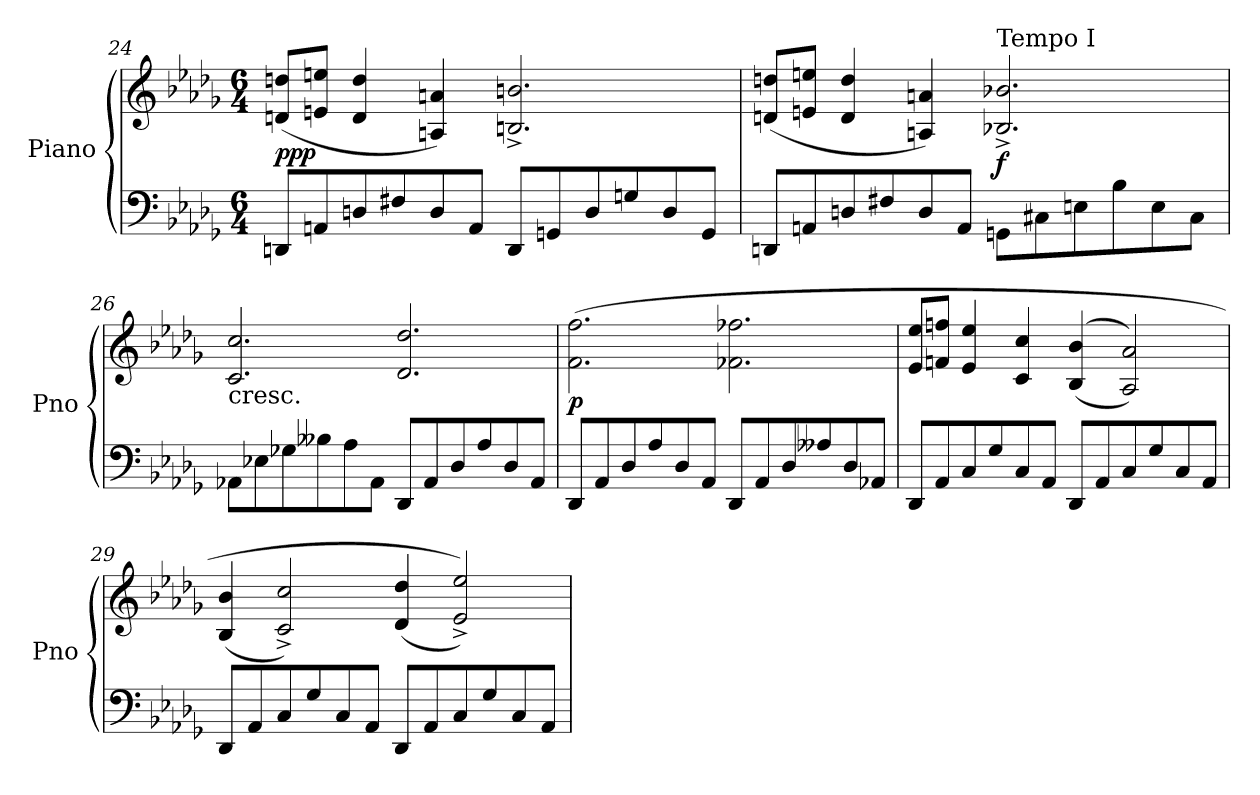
**kern	**kern	**dynam
*part1	*part1	*part1
*staff2	*staff1	*staff1/2
*I"Piano	*	*
*I'Pno	*	*
*clefF4	*clefG2	*
*k[b-e-a-d-g-]	*k[b-e-a-d-g-]	*
*D-:	*D-:	*
*M6/4	*M6/4	*
=24	=24	=24
!	!	!LO:DY:b
8DDn/L	(8dn/ 8ddn/L	ppp
8AAn/	8en/ 8een/J	.
8Dn/	4d/ 4dd/	.
8F#X/	.	.
8D/	4An/ 4an/)	.
8AA/J	.	.
8DD/L	2.Bn/^ 2.bn/^	.
8GGn/	.	.
8D/	.	.
8Gn/	.	.
8D/	.	.
8GG/J	.	.
=25	=25	=25
8DDn/L	(8dn/ 8ddn/L	.
8AAn/	8en/ 8een/J	.
8Dn/	4d/ 4dd/	.
8F#X/	.	.
8D/	4An/ 4an/)	.
8AA/J	.	.
!	!LO:TX:a:t=Tempo I	!
!	!	!LO:DY:b
8GGn\L	2.B-X/^ 2.b-X/^	f
8C#X\	.	.
8En\	.	.
8B-\	.	.
8E\	.	.
8C#\J	.	.
!!LO:LB:g=z
=26	=26	=26
!	!LO:TX:b:t=cresc.	!
8AA-X\L	2.c/ 2.cc/	.
8E-X\	.	.
8G-X\	.	.
8B--X\	.	.
8A-\	.	.
8AA-\J	.	.
8DD-/L	2.d-/ 2.dd-/	.
8AA-/	.	.
8D-/	.	.
8A-/	.	.
8D-/	.	.
8AA-/J	.	.
=27	=27	=27
!	!	!LO:DY:a=2
8DD-/L	(2.f\ 2.ff\	p
8AA-/	.	.
8D-/	.	.
8A-/	.	.
8D-/	.	.
8AA-/J	.	.
8DD-/L	2.f-X\ 2.ff-X\	.
8AA-/	.	.
8D-/	.	.
8A--X/	.	.
8D-/	.	.
8AA-X/J	.	.
=28	=28	=28
8DD-/L	8e-/ 8ee-/L	.
8AA-/	8fn/ 8ffn/J	.
8C/	4e-/ 4ee-/	.
8G-/	.	.
8C/	4c/ 4cc/	.
8AA-/J	.	.
8DD-/L	((4B-/ 4b-/	.
8AA-/	.	.
8C/	2A-/ 2a-/))	.
8G-/	.	.
8C/	.	.
8AA-/J	.	.
!!LO:PB:g=z
=29	=29	=29
8DD-/L	(4B-/ 4b-/	.
8AA-/	.	.
8C/	2c/^ 2cc/^)	.
8G-/	.	.
8C/	.	.
8AA-/J	.	.
8DD-/L	(4d-/ 4dd-/	.
8AA-/	.	.
8C/	2e-/^ 2ee-/^))	.
8G-/	.	.
8C/	.	.
8AA-/J	.	.
=	=	=
*-	*-	*-
